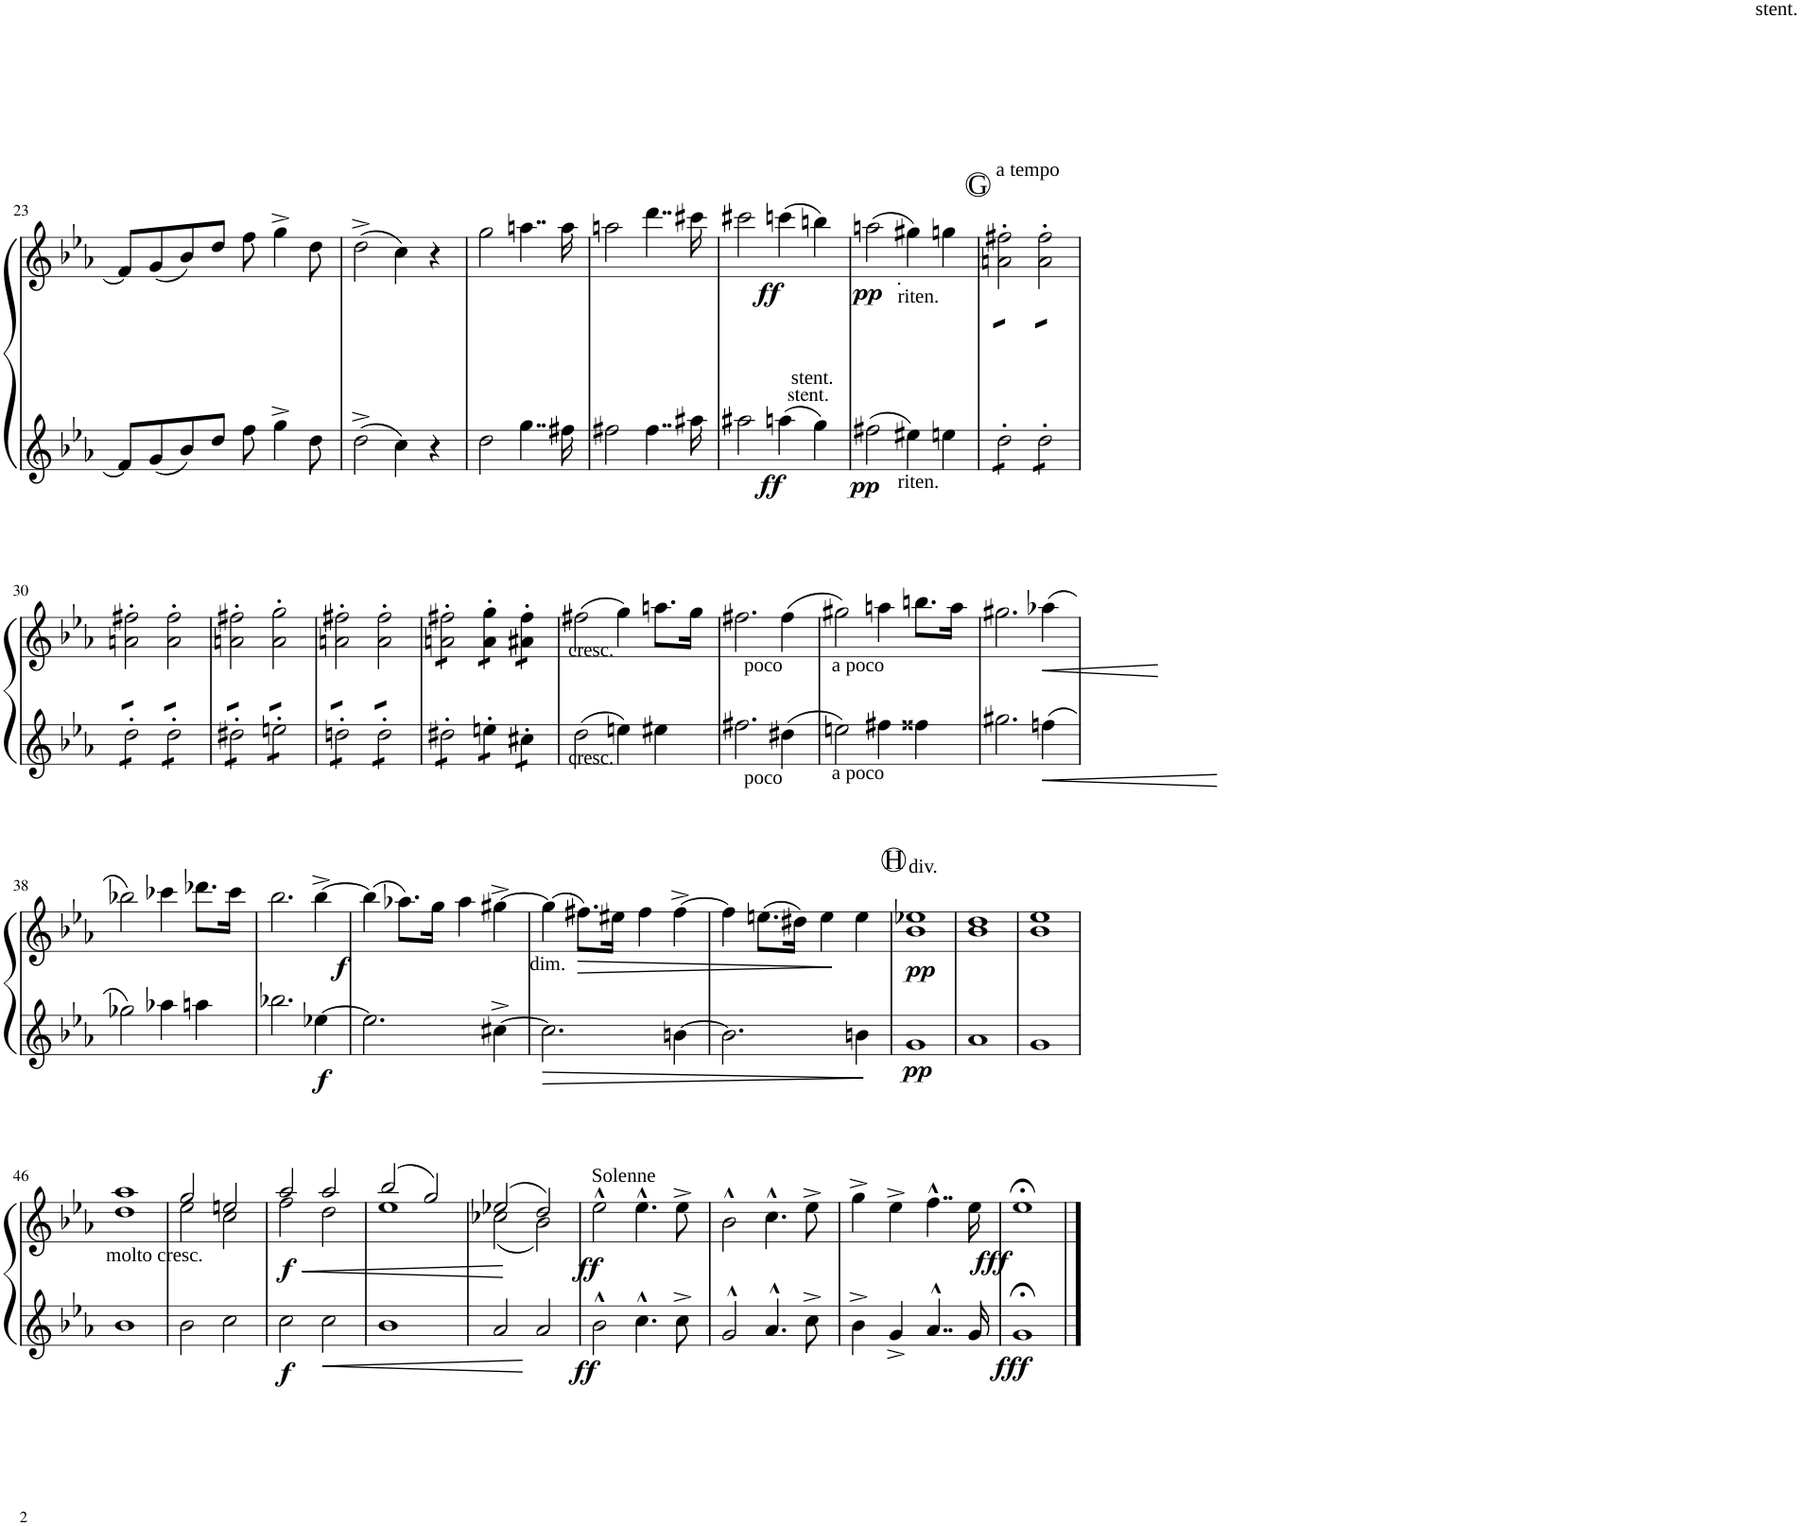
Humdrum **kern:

**kern	**kern	**dynam
*part1	*part1	*part1
*staff2	*staff1	*staff1/2
*I"Piano	*	*
*I'Pno	*	*
!!LO:PB:g=z
*clefG2	*clefG2	*
*k[b-e-a-]	*k[b-e-a-]	*
*M4/4	*M4/4	*
=23	=23	=23
8f/L]	8f/L]	.
8g/	(8g/	.
8b-/	8b-/)	.
8dd/J	8dd/J	.
8ff\	8ff\	.
4gg^\	4gg^\	.
8dd\	8dd\	.
=24	=24	=24
2dd^\	(2dd^\	.
4cc\	4cc\)	.
4r	4r	.
=25	=25	=25
2dd\	2gg\	.
4..gg\	4..aan\	.
16ff#X\	16aa\	.
=26	=26	=26
2ff#X\	2aan\	.
4..ff#\	4..ddd\	.
16aa#X\	16ccc#X\	.
=27	=27	=27
!	!	!LO:DY:b
2aa#X\	2ccc#X\	ff
!	!LO:TX:b:t=stent.	!
!	!	!LO:DY:b=2
4aan\	(4cccn\	ff
4gg\	4bbn\)	.
=28	=28	=28
!	!	!LO:DY:b=2
!	!	!LO:DY:n=1:b
2ff#X\	(2aan\	pp pp
!	!LO:TX:b:t=.	!
!	!LO:TX:a:t=stent.	!
!	!LO:TX:b:t=riten.	!
!	!LO:TX:b:t=stent.	!
!LO:TX:b:t=riten.	!	!
4ee#X\	4gg#X\)	.
4een\	4ggn\	.
=29	=29	=29
!	!LO:TX:a:t=a tempo	!
*tremolo	*	*
*	*tremolo	*
8dd'\L	8an\' 8ff#X\'L	.
8dd'\	8an\' 8ff#X\'	.
8dd'\	8an\' 8ff#X\'	.
8dd'\J	8an\' 8ff#X\'J	.
8dd'\L	8a\' 8ff#\'L	.
8dd'\	8a\' 8ff#\'	.
8dd'\	8a\' 8ff#\'	.
8dd'\J	8a\' 8ff#\'J	.
!!LO:LB:g=z
=30	=30	=30
8dd'\L	8an\' 8ff#X\'L	.
8dd'\	8an\' 8ff#X\'	.
8dd'\	8an\' 8ff#X\'	.
8dd'\J	8an\' 8ff#X\'J	.
8dd'\L	8a\' 8ff#\'L	.
8dd'\	8a\' 8ff#\'	.
8dd'\	8a\' 8ff#\'	.
8dd'\J	8a\' 8ff#\'J	.
=31	=31	=31
8dd#X'\L	8an\' 8ff#X\'L	.
8dd#X'\	8an\' 8ff#X\'	.
8dd#X'\	8an\' 8ff#X\'	.
8dd#X'\J	8an\' 8ff#X\'J	.
8een'\L	8a\' 8gg\'L	.
8een'\	8a\' 8gg\'	.
8een'\	8a\' 8gg\'	.
8een'\J	8a\' 8gg\'J	.
=32	=32	=32
8ddn'\L	8an\' 8ff#X\'L	.
8ddn'\	8an\' 8ff#X\'	.
8ddn'\	8an\' 8ff#X\'	.
8ddn'\J	8an\' 8ff#X\'J	.
8dd'\L	8a\' 8ff#\'L	.
8dd'\	8a\' 8ff#\'	.
8dd'\	8a\' 8ff#\'	.
8dd'\J	8a\' 8ff#\'J	.
=33	=33	=33
8dd#X'\L	8an\' 8ff#X\'L	.
8dd#X'\	8an\' 8ff#X\'	.
8dd#X'\	8an\' 8ff#X\'	.
8dd#X'\J	8an\' 8ff#X\'J	.
8een'\L	8a\' 8gg\'L	.
8een'\J	8a\' 8gg\'J	.
8cc#X'\L	8a#X\' 8ff#\'L	.
8cc#X'\J	8a#X\' 8ff#\'J	.
*	*Xtremolo	*
*Xtremolo	*	*
=34	=34	=34
!	!LO:TX:a:t=cresc.	!
!LO:TX:a:t=cresc.	!	!
2dd\	(2ff#X\	.
4een\	4gg\)	.
4ee#X\	8.aan\L	.
.	16gg\Jk	.
=35	=35	=35
!	!LO:TX:b:t=poco	!
!LO:TX:b:t=poco	!	!
2.ff#X\	2.ff#X\	.
4dd#X\	(4ff#\	.
=36	=36	=36
!	!LO:TX:b:t=a poco	!
!LO:TX:b:t=a poco	!	!
2een\	2gg#X\)	.
4ff#X\	4aan\	.
4ff##X\	8.bbn\L	.
.	16aa\Jk	.
=37	=37	=37
2.gg#X\	2.gg#X\	.
!	!	!LO:HP:b
4ffn\	(4aa-X\	<
.	.	[
!!LO:LB:g=z
=38	=38	=38
2gg-X\	2bb-X\)	.
4aa-X\	4ccc-X\	.
4aan\	8.ddd-X\L	.
.	16ccc-\Jk	.
=39	=39	=39
!	!	!LO:DY:b
2.bb-X\	2.bb-\	f
!	!	!LO:DY:b=2
[4ee-X\	[4bb-^\	f
=40	=40	=40
2.ee-\]	(4bb-\]	.
.	8.aa-X\L)	.
.	16gg\Jk	.
.	4aa-\	.
[4cc#X^\	[4gg#X^\	.
=41	=41	=41
!	!LO:TX:b:t=dim.	!
2.cc#\]	(4gg#\]	.
!	!	!LO:HP:b
.	8.ff#X\L)	>
.	16ee#X\Jk	.
.	4ff#\	.
[4bn\	[4ff#^\	.
.	.	]
=42	=42	=42
2.b\]	4ff#\]	.
.	(8.een\L	.
.	16dd#X\Jk)	.
.	4ee\	.
4bn\	4ee\	.
=43	=43	=43
!	!LO:TX:a:t=div.	!
!	!	!LO:DY:b=2
!	!	!LO:DY:n=1:b
1g	1b- 1ee-X	pp pp
=44	=44	=44
1a-	1b- 1dd	.
=45	=45	=45
1g	1b- 1ee-	.
!!LO:LB:g=z
=46	=46	=46
!	!LO:TX:b:t=molto cresc.	!
1b-	1dd 1aa-	.
=47	=47	=47
*	*^	*
2b-\	2gg/	2ee-\	.
2cc\	2een/	2cc\	.
=48	=48	=48	=48
!	!	!	!LO:HP:b
!	!	!	!LO:DY:n=1:b=2
!	!	!	!LO:DY:n=2:b
2cc\	2aa-/	2ff\	< f f
2cc\	2aa-/	2dd\	.
*	*v	*v	*
.	.	[
=49	=49	=49
*	*^	*
1b-	(2bb-/	1ee-	.
.	2gg/)	.	.
=50	=50	=50	=50
2a-/	(2ee-X/	(2cc-X\	.
2a-/	2dd/)	2b-\)	.
=51	=51	=51	=51
!	!LO:TX:a:t=Solenne	!	!
!	!	!	!LO:DY:b=2
!	!	!	!LO:DY:n=1:b
*	*v	*v	*
2b-^^\	2ee-^^\	ff ff
4.cc^^\	4.ee-^^\	.
8cc^\	8ee-^\	.
=52	=52	=52
2g^^/	2b-^^\	.
4.a-^^/	4.cc^^\	.
8cc^\	8ee-^\	.
=53	=53	=53
4b-^\	4gg^\	.
4g^/	4ee-^\	.
!	!	!LO:DY:b
4..a-^^/	4..ff^^\	fff
16g/	16ee-\	.
=54	=54	=54
!	!	!LO:DY:b=2
1g;<	1ee-;<	fff
==	==	==
*-	*-	*-
